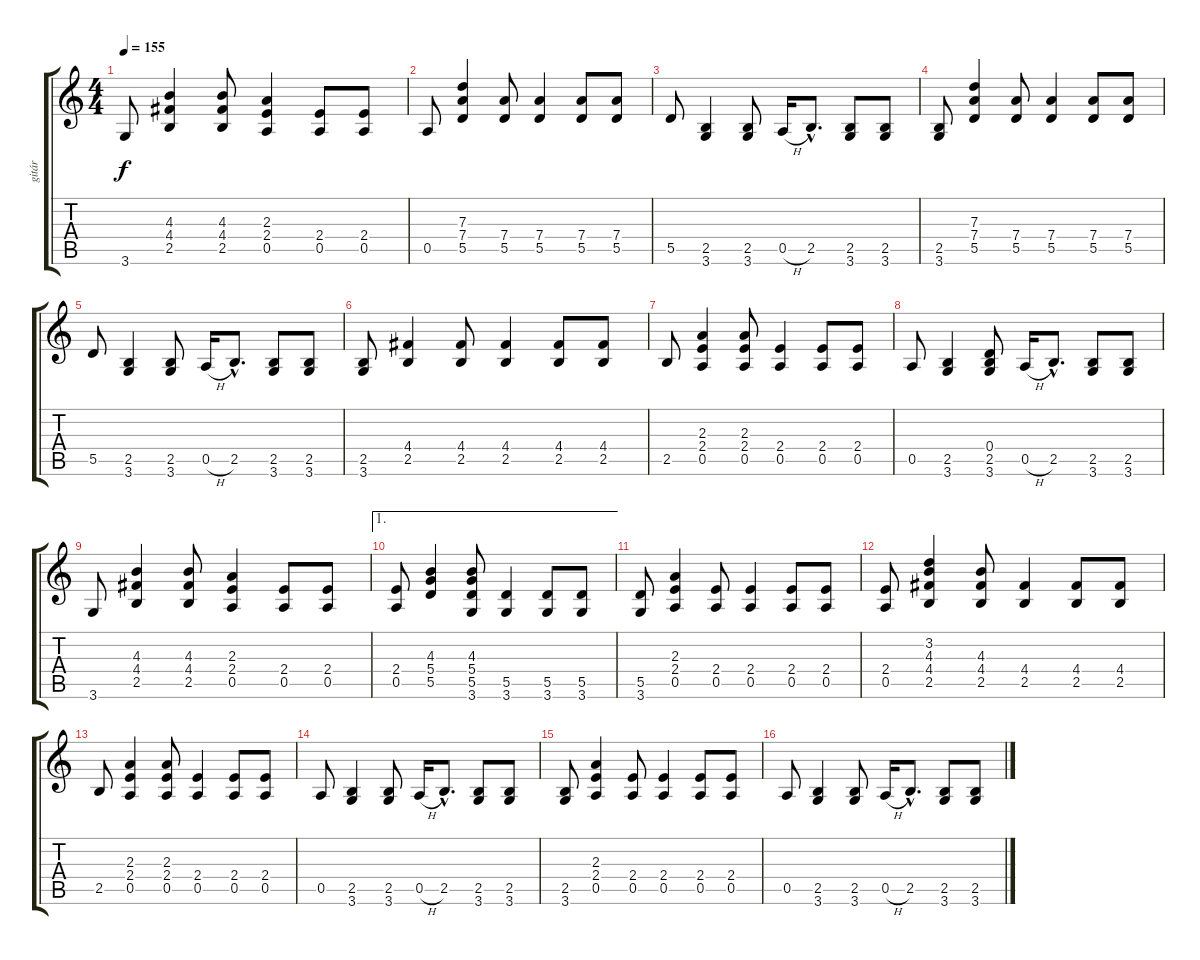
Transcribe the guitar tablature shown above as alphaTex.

\track ("gitár" "gitár") {instrument acousticguitarsteel}
\staff {score tabs}
\tuning (E4 B3 G3 D3 A2 E2) {hide}
\ts (4 4)
\tempo 155
\clef g2
\ks c
3.6.8{dy f} (4.3 4.4 2.5).4 (4.3 4.4 2.5).8 (2.3 2.4 0.5).4 (2.4 0.5).8 (2.4 0.5).8 |
0.5.8 (7.3 7.4 5.5).4 (7.4 5.5).8 (7.4 5.5).4 (7.4 5.5).8 (7.4 5.5).8 |
5.5.8 (2.5 3.6).4 (2.5 3.6).8 0.5{h}.16 2.5{hac}.8{d} (2.5 3.6).8 (2.5 3.6).8 |
(2.5 3.6).8 (7.3 7.4 5.5).4 (7.4 5.5).8 (7.4 5.5).4 (7.4 5.5).8 (7.4 5.5).8 |
5.5.8 (2.5 3.6).4 (2.5 3.6).8 0.5{h}.16 2.5{hac}.8{d} (2.5 3.6).8 (2.5 3.6).8 |
(2.5 3.6).8 (4.4 2.5).4 (4.4 2.5).8 (4.4 2.5).4 (4.4 2.5).8 (4.4 2.5).8 |
2.5.8 (2.3 2.4 0.5).4 (2.3 2.4 0.5).8 (2.4 0.5).4 (2.4 0.5).8 (2.4 0.5).8 |
0.5.8 (2.5 3.6).4 (0.4 2.5 3.6).8 0.5{h}.16 2.5{hac}.8{d} (2.5 3.6).8 (2.5 3.6).8 |
3.6.8 (4.3 4.4 2.5).4 (4.3 4.4 2.5).8 (2.3 2.4 0.5).4 (2.4 0.5).8 (2.4 0.5).8 |
\ae 1
(2.4 0.5).8 (4.3 5.4 5.5).4 (4.3 5.4 5.5 3.6).8 (5.5 3.6).4 (5.5 3.6).8 (5.5 3.6).8 |
(5.5 3.6).8 (2.3 2.4 0.5).4 (2.4 0.5).8 (2.4 0.5).4 (2.4 0.5).8 (2.4 0.5).8 |
(2.4 0.5).8 (3.2 4.3 4.4 2.5).4 (4.3 4.4 2.5).8 (4.4 2.5).4 (4.4 2.5).8 (4.4 2.5).8 |
2.5.8 (2.3 2.4 0.5).4 (2.3 2.4 0.5).8 (2.4 0.5).4 (2.4 0.5).8 (2.4 0.5).8 |
0.5.8 (2.5 3.6).4 (2.5 3.6).8 0.5{h}.16 2.5{hac}.8{d} (2.5 3.6).8 (2.5 3.6).8 |
(2.5 3.6).8 (2.3 2.4 0.5).4 (2.4 0.5).8 (2.4 0.5).4 (2.4 0.5).8 (2.4 0.5).8 |
0.5.8 (2.5 3.6).4 (2.5 3.6).8 0.5{h}.16 2.5{hac}.8{d} (2.5 3.6).8 (2.5 3.6).8
